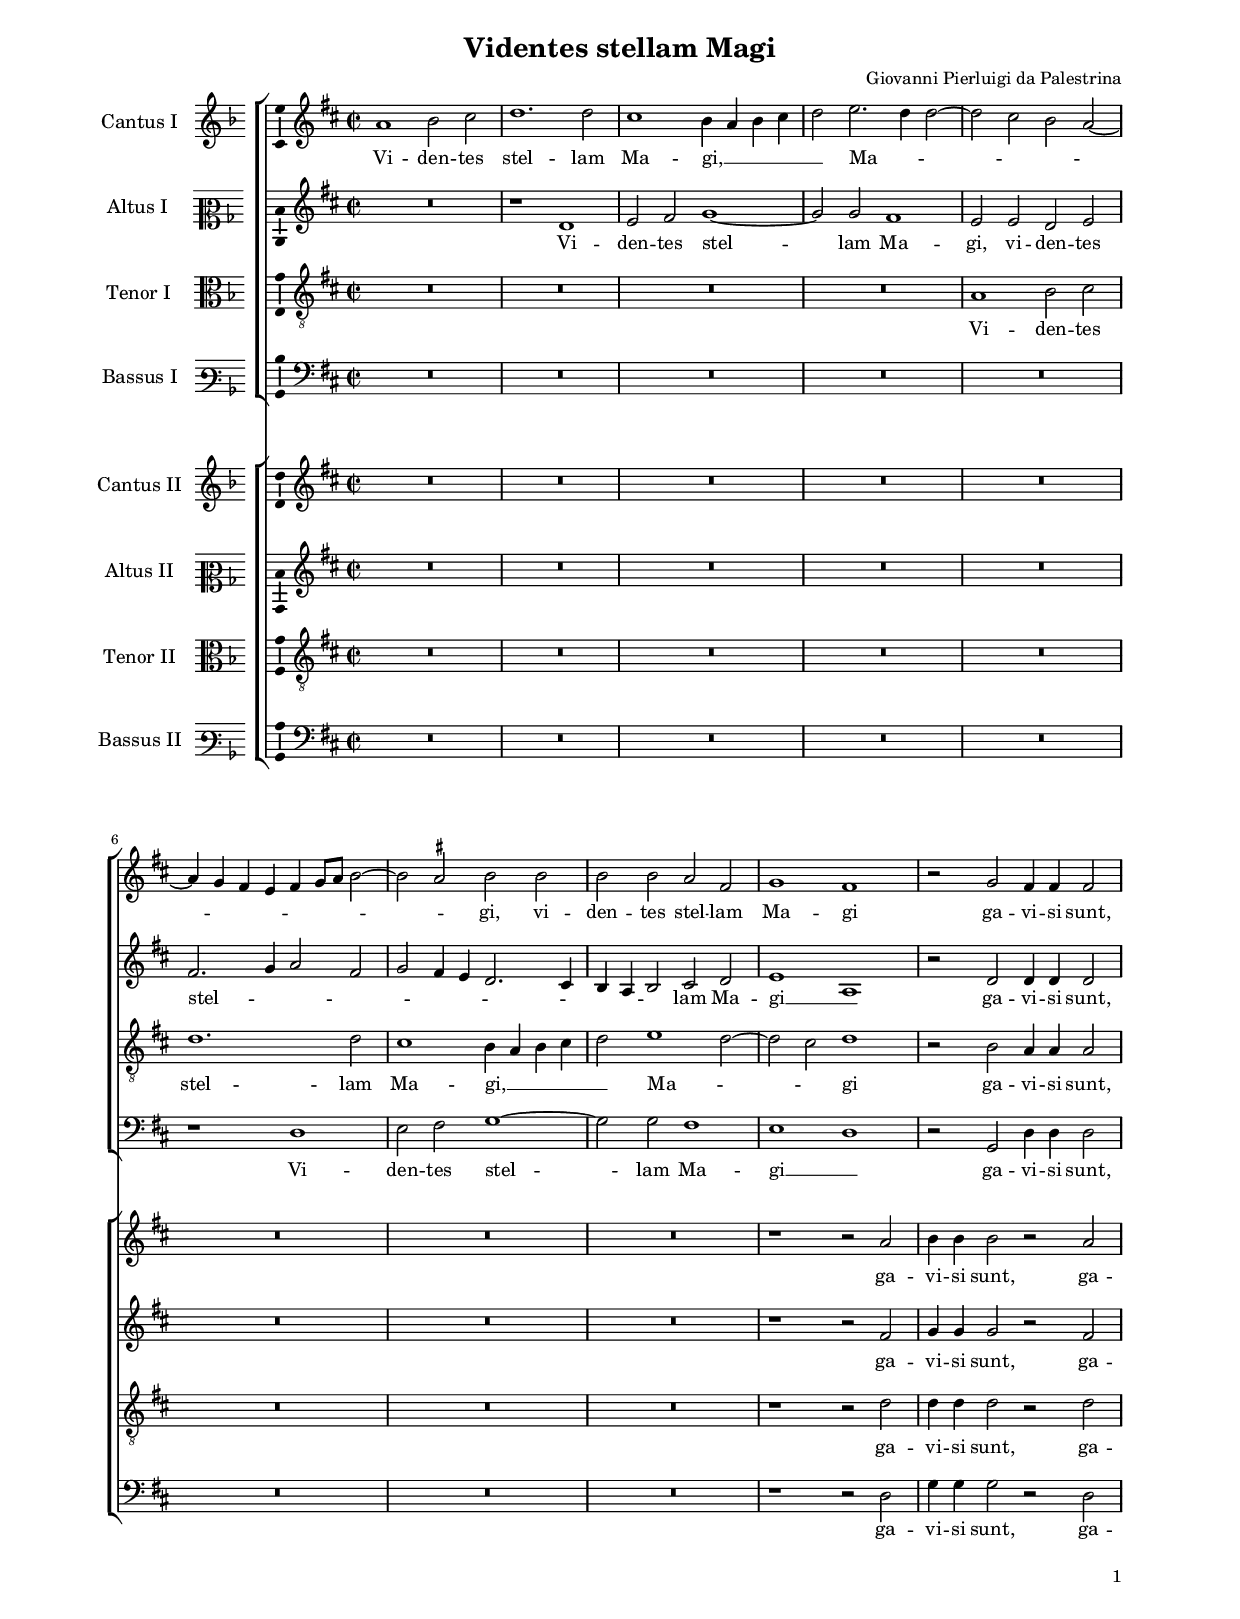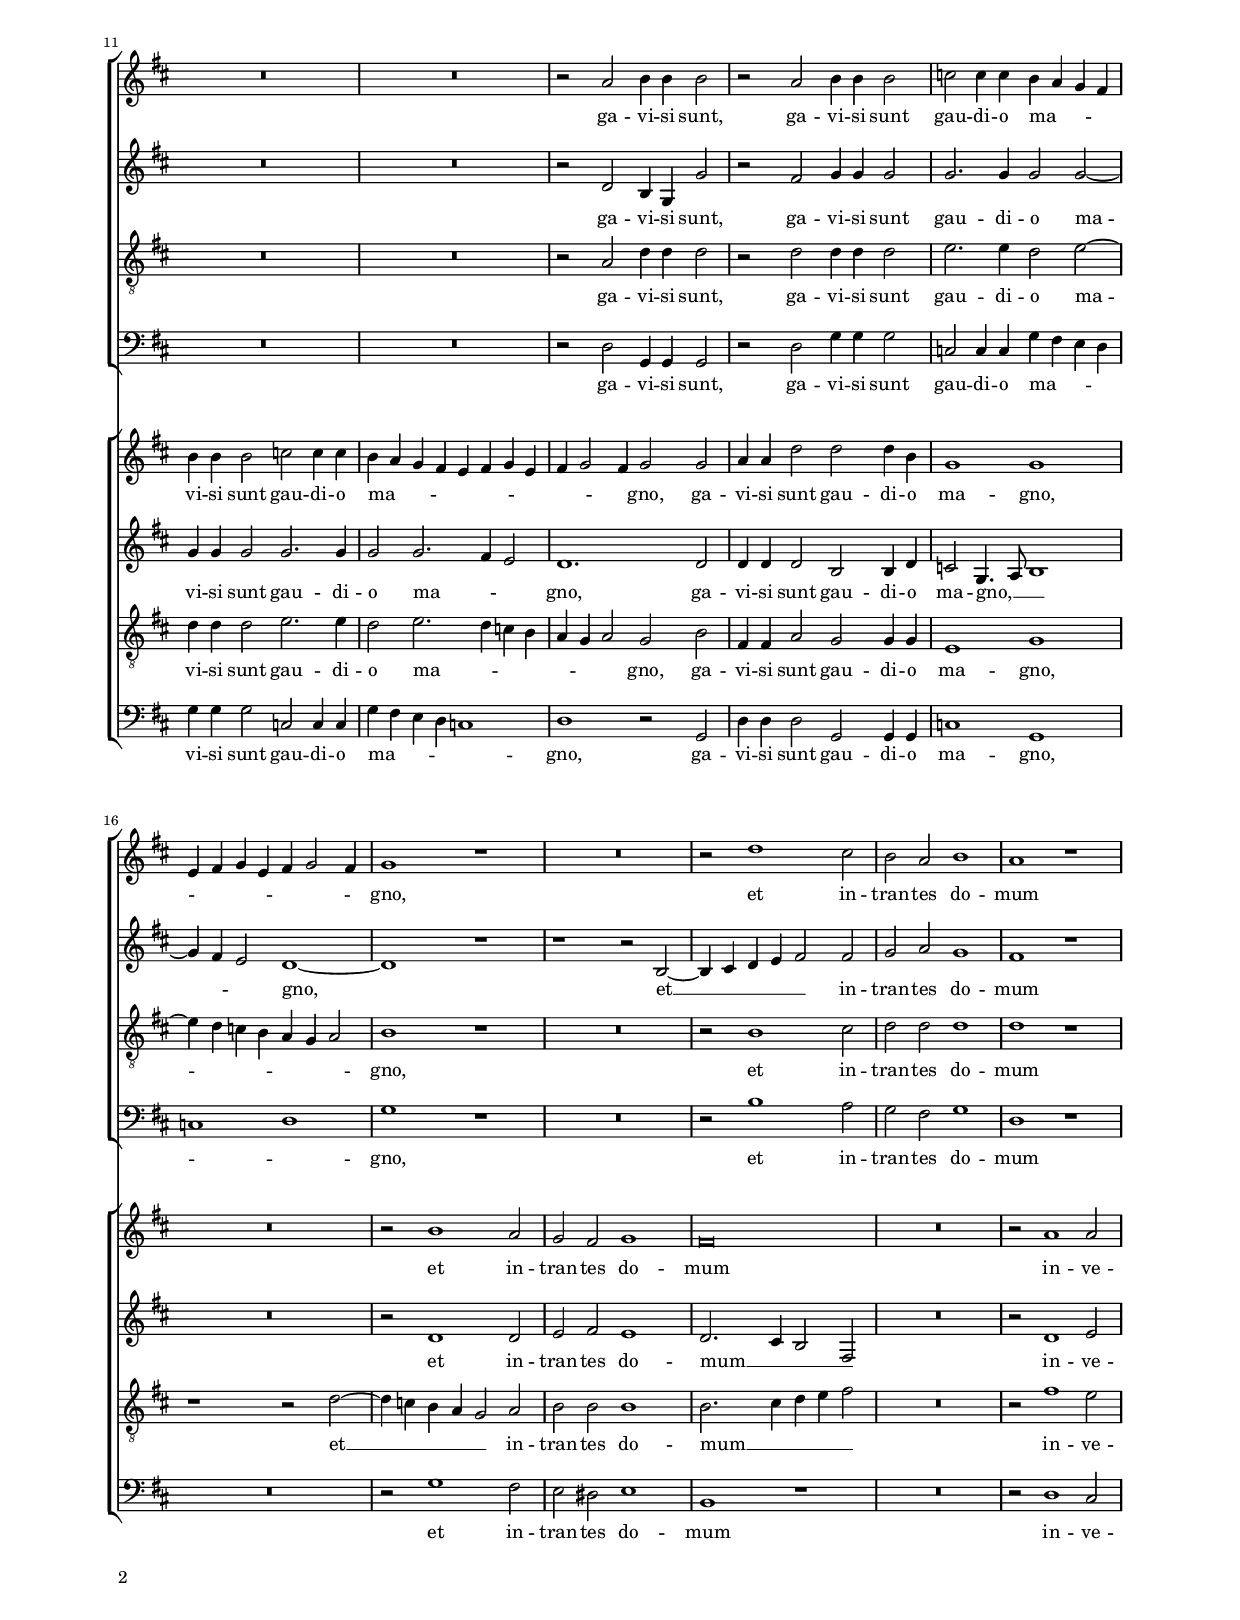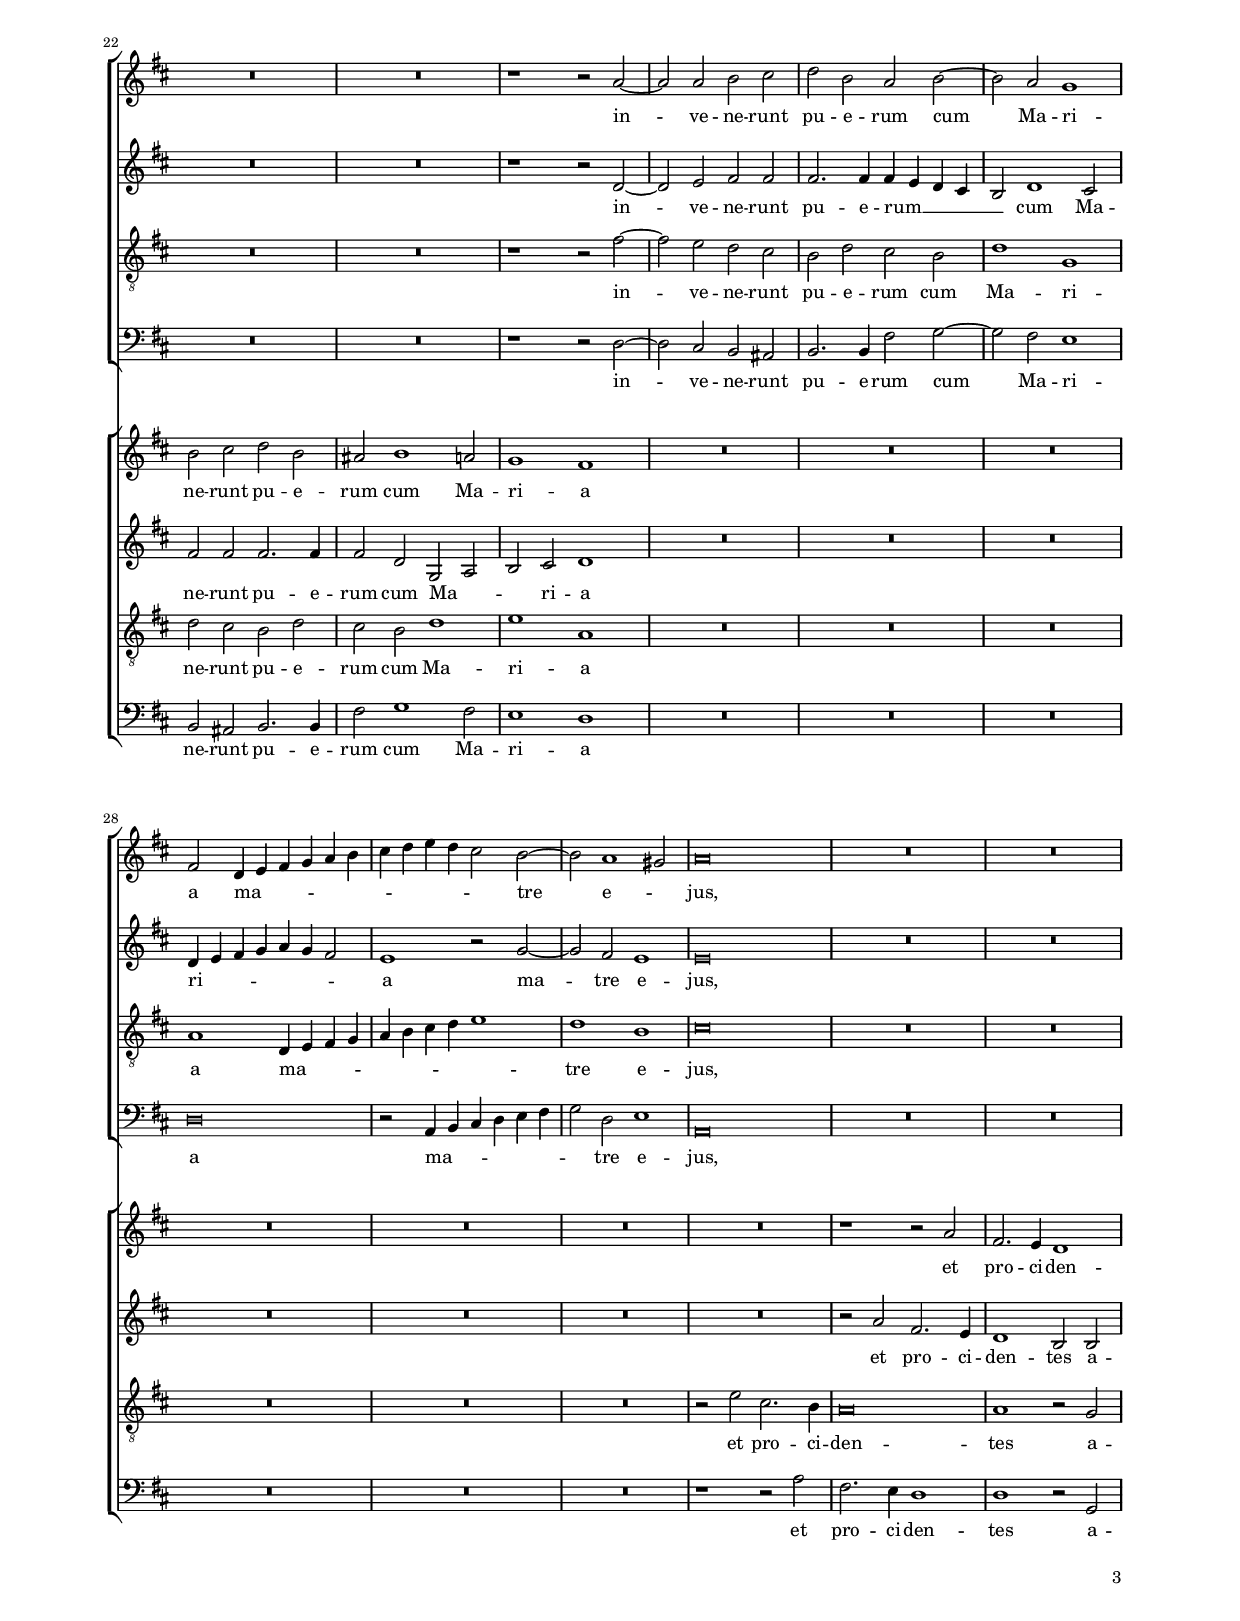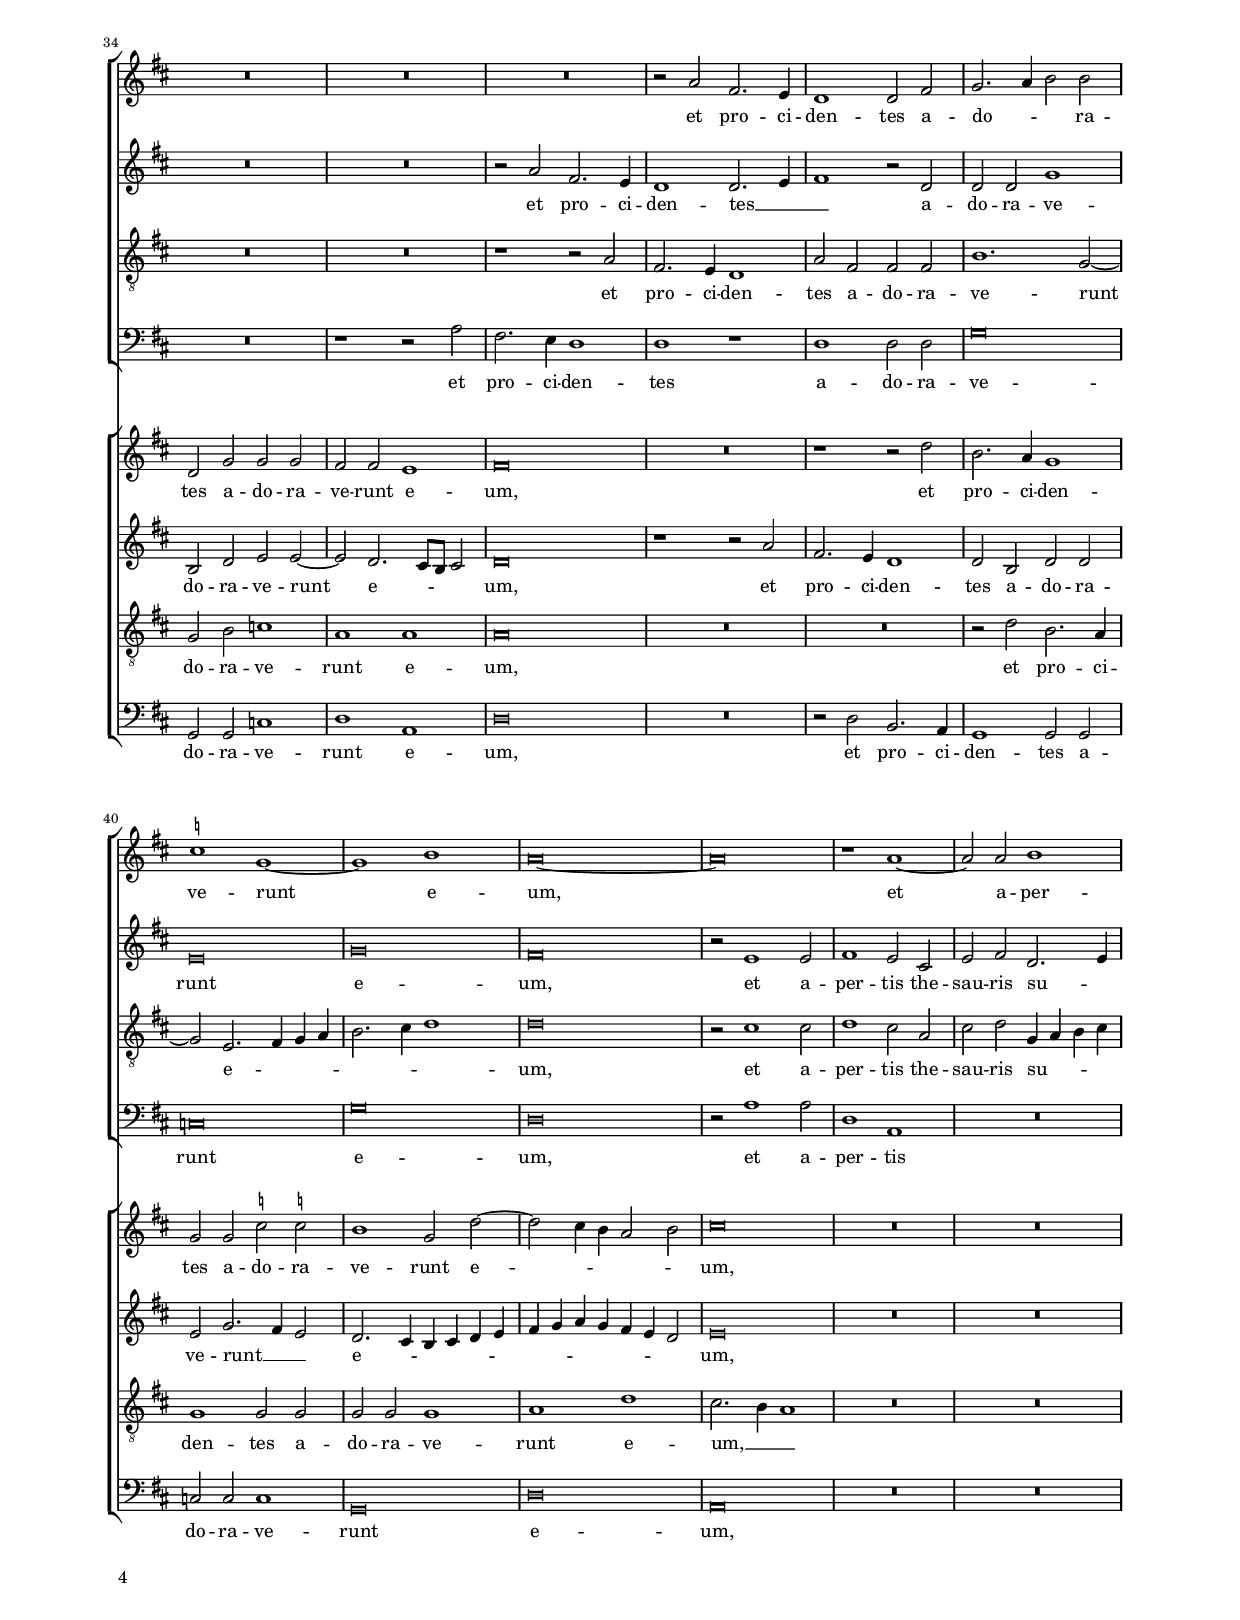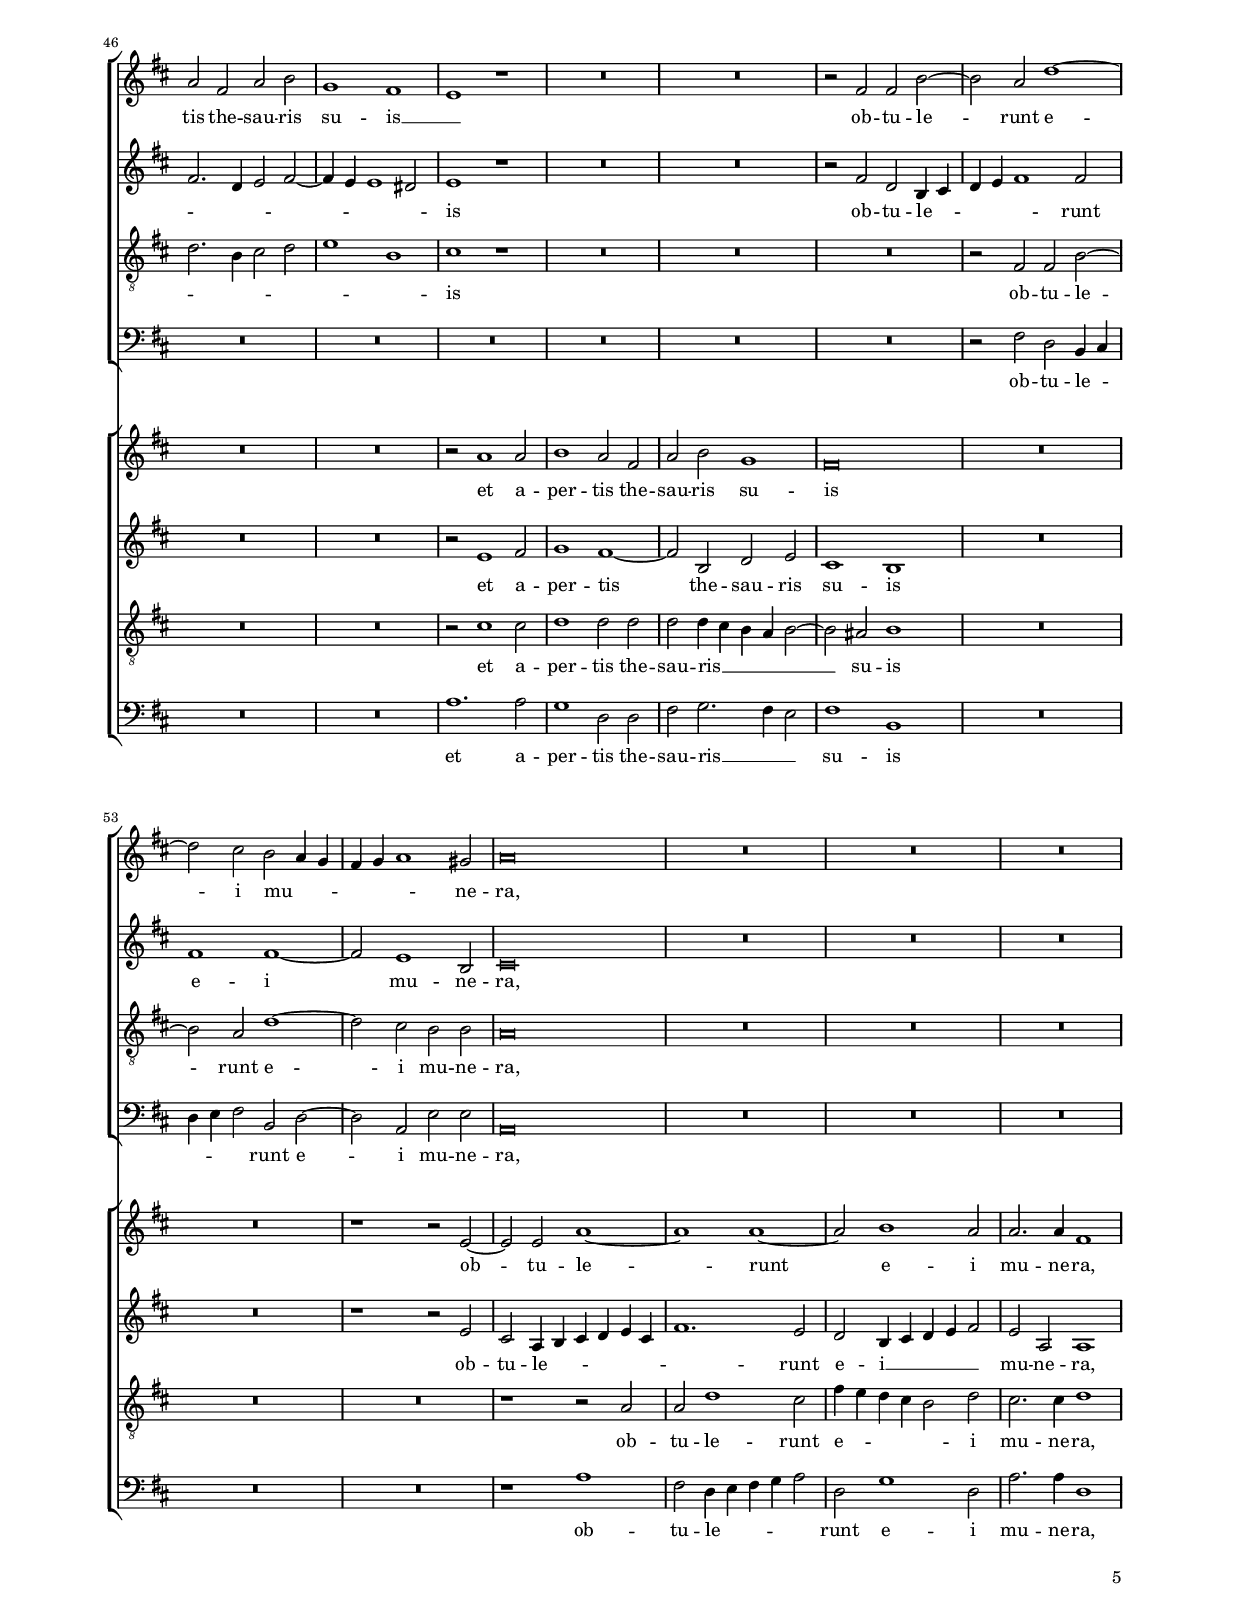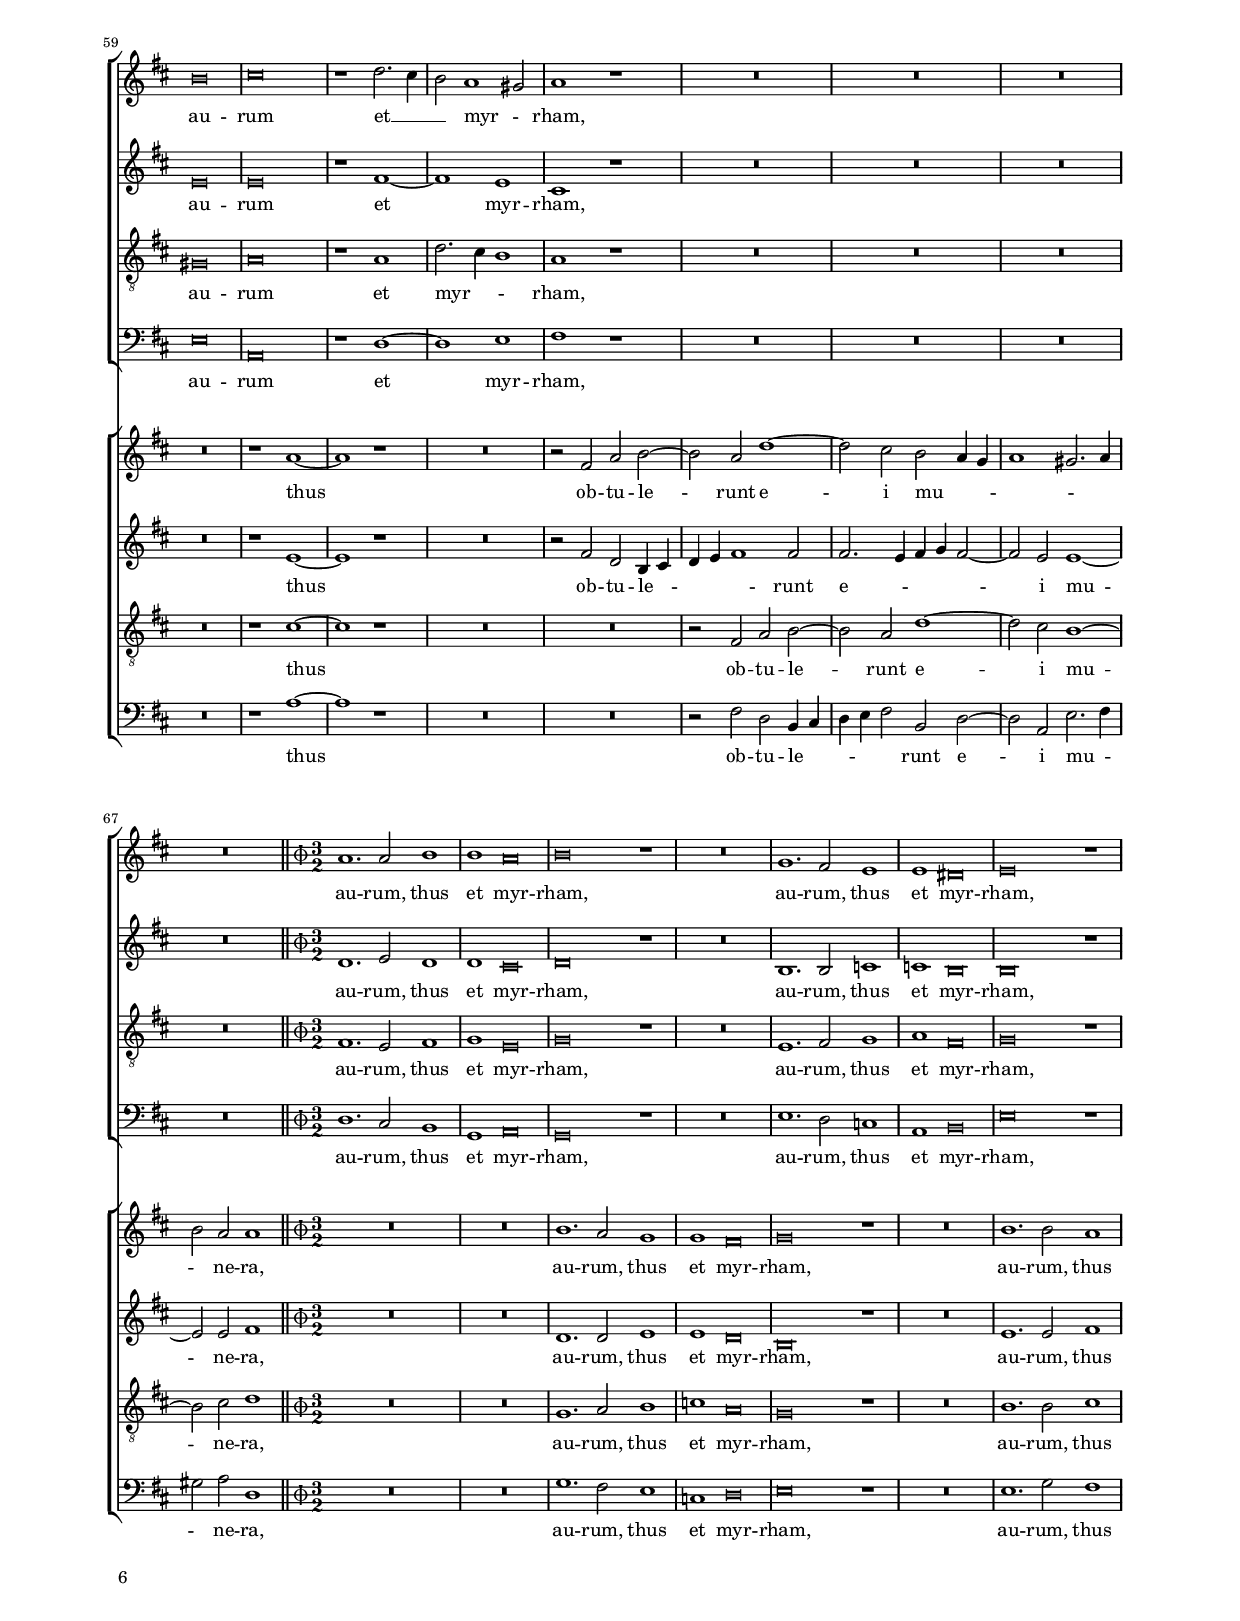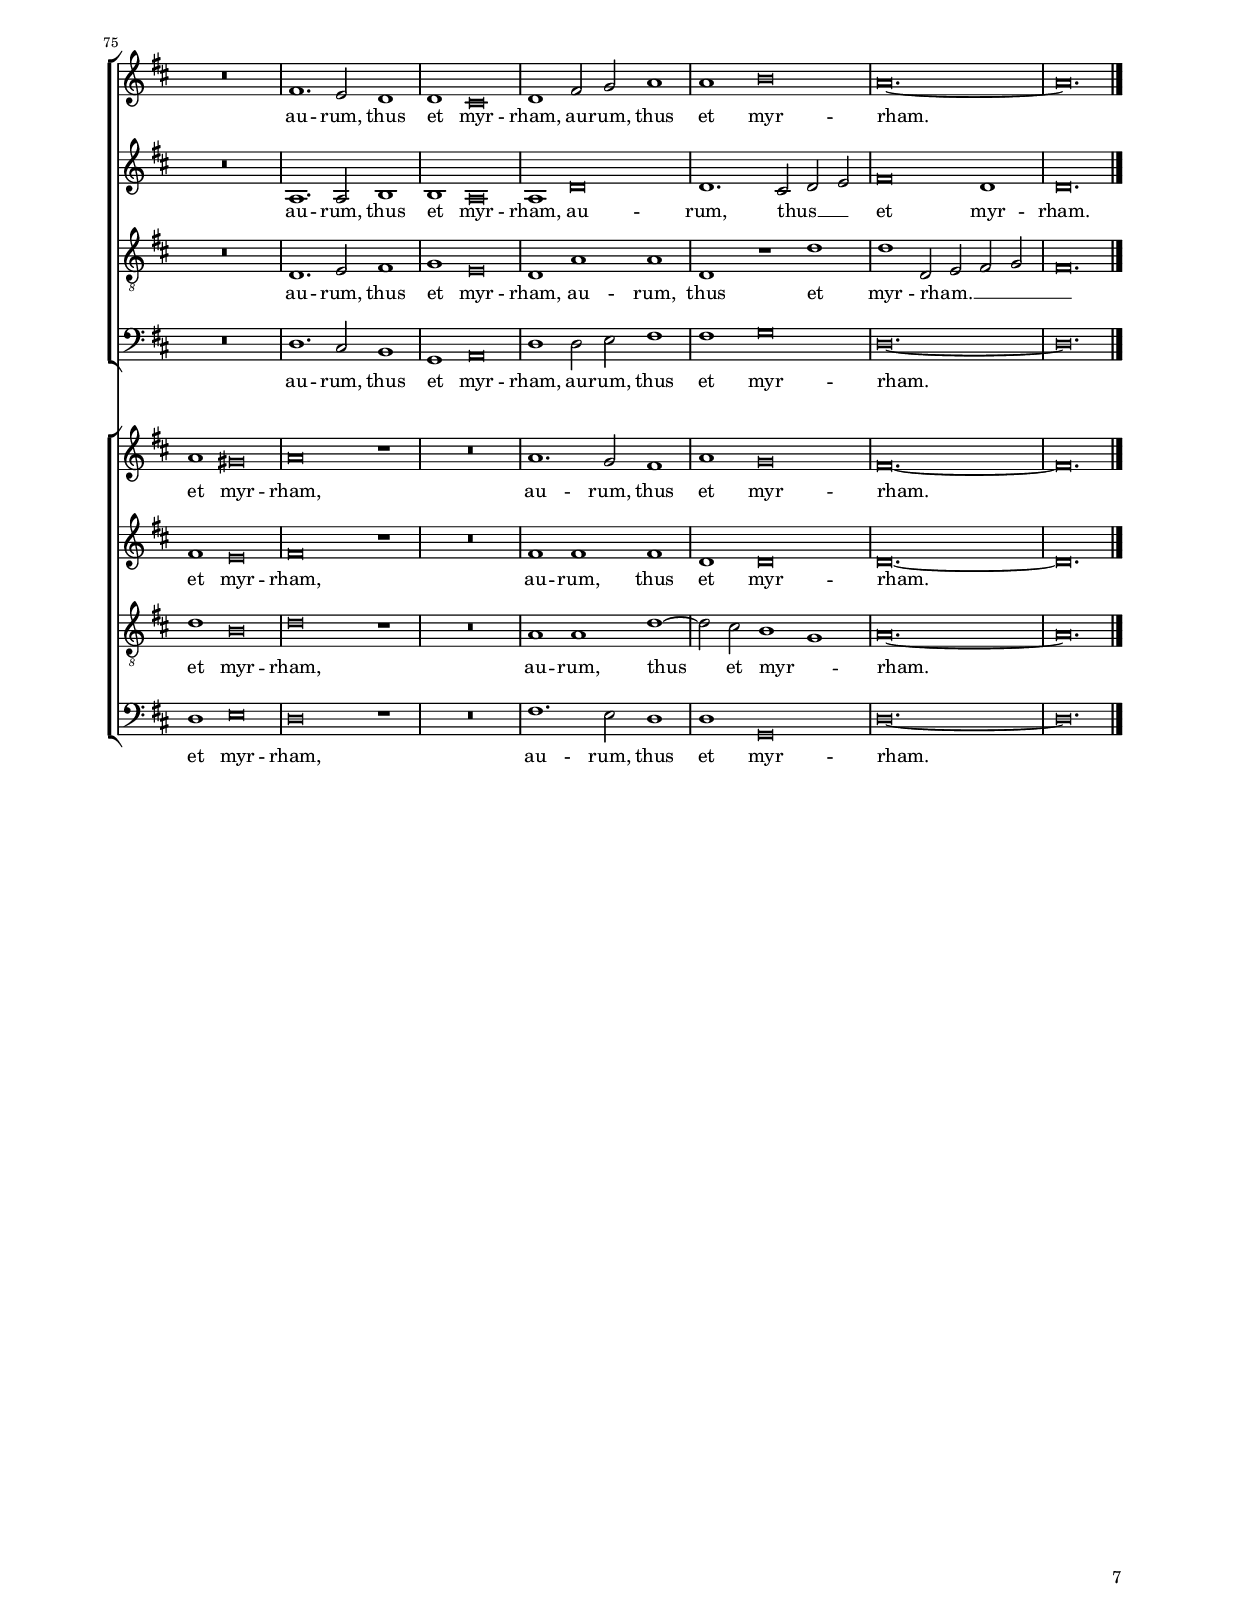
\header 
{
	title="Videntes stellam Magi"
	composer="Giovanni Pierluigi da Palestrina"
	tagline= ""
}

\version "2.24.1"
\language deutsch
#(set-global-staff-size 15)
% #(set-default-paper-size "letter")
#(ly:set-option 'point-and-click #f)


	#(define ((double-time-signature glyph a b) grob)
	(grob-interpret-markup grob
			(markup #:override '(baseline-skip . 2.5) #:number
					(#:line ((markup (#:musicglyph glyph))
							(#:fontsize -1 #:column (a b)))))))
	
	ficta = { \once \set suggestAccidentals = ##t }
	
	forget = #(define-music-function (music) (ly:music?) #{
	\accidentalStyle forget
	$music
	\accidentalStyle default
	#})


\paper
	{
	top-margin = 2 \cm
	bottom-margin = 1.4 \cm
	left-margin = 2 \cm
	right-margin = 2 \cm
	print-page-number = ##f
	ragged-bottom = ##f
	ragged-last-bottom = ##t
%   systems-per-page = 2
%   page-count = 6
	system-system-spacing = #'((basic-distance . 18) (minimum-distance . 14) (padding . 7) (strechability . 250))
	oddFooterMarkup=\markup   \fill-line { "" \fromproperty #'page:page-number-string }
	evenFooterMarkup=\markup  \fill-line { \fromproperty #'page:page-number-string "" }
	last-bottom-spacing = #'((basic-distance . 12) (minimum-distance . 7) (padding . 4))
	}


global =  
	{
	\key f \major
	\time 2/2 \set Score.measureLength = #(ly:make-moment 2/1)
	\set Score.tempoHideNote = ##t
	\tempo 2 = 90
	\skip 1*2*67 \bar "||"
	\once \override Score.TimeSignature.stencil = #(double-time-signature "timesig.mensural34" "3" "2") \time 3/1
	\tempo 1 = 135
	\skip 1*3*14 \bar "|."
	}

	
incipitcantusprimus = \markup { \score {
	{
	\set Staff.instrumentName = \markup { \fontsize #1 "Cantus I" }
	\key f \major
	\clef violin
	s4 \bar ""
	}
	\layout  {
	raggedright = ##t
	indent = 1.8 \cm
	line-width = 2.4\cm
	\context { \Staff \remove Time_signature_engraver }
	\override Staff.Clef.Y-extent = #'(0 . 0)
	}} \hspace #1 }
      
incipitaltusprimus = \markup { \score {
	{
	\set Staff.instrumentName = \markup { \fontsize #1 "Altus I" }
	\key f \major
	\clef mezzosoprano
	s4 \bar ""
	}
	\layout  {
	raggedright = ##t
	indent = 1.8 \cm
	line-width = 2.4\cm
	\context { \Staff \remove Time_signature_engraver }
	\override Staff.Clef.Y-extent = #'(0 . 0)
	}} \hspace #1 }
      
incipittenorprimus = \markup { \score {
	{
	\set Staff.instrumentName = \markup { \fontsize #1 "Tenor I" }
	\key f \major
	\clef alto
	s4 \bar ""
	}
	\layout  {
	raggedright = ##t
	indent = 1.8 \cm
	line-width = 2.4\cm
	\context { \Staff \remove Time_signature_engraver }
	\override Staff.Clef.Y-extent = #'(0 . 0)
	}} \hspace #1 }


incipitbassusprimus = \markup { \score {
	{
	\set Staff.instrumentName = \markup { \fontsize #1 "Bassus I" }
	\key f \major
	\clef varbaritone
	s4 \bar ""
	}
	\layout  {
	raggedright = ##t
	indent = 1.8 \cm
	line-width = 2.4\cm
	\context { \Staff \remove Time_signature_engraver }
	\override Staff.Clef.Y-extent = #'(0 . 0)
	}} \hspace #1 }

incipitcantussecundus = \markup { \score {
	{
	\set Staff.instrumentName = \markup { \fontsize #1 "Cantus II" }
	\key f \major
	\clef violin
	s4 \bar ""
	}
	\layout  {
	raggedright = ##t
	indent = 1.8 \cm
	line-width = 2.4\cm
	\context { \Staff \remove Time_signature_engraver }
	\override Staff.Clef.Y-extent = #'(0 . 0)
	}} \hspace #1 }


incipitaltussecundus = \markup { \score {
	{
	\set Staff.instrumentName = \markup { \fontsize #1 "Altus II" }
	\key f \major
	\clef mezzosoprano
	s4 \bar ""
	}
	\layout  {
	raggedright = ##t
	indent = 1.8 \cm
	line-width = 2.4\cm
	\context { \Staff \remove Time_signature_engraver }
	\override Staff.Clef.Y-extent = #'(0 . 0)
	}} \hspace #1 }


incipittenorsecundus = \markup { \score {
	{
	\set Staff.instrumentName = \markup { \fontsize #1 "Tenor II" }
	\key f \major
	\clef alto
	s4 \bar ""
	}
	\layout  {
	raggedright = ##t
	indent = 1.8 \cm
	line-width = 2.4\cm
	\context { \Staff \remove Time_signature_engraver }
	\override Staff.Clef.Y-extent = #'(0 . 0)
	}} \hspace #1 }	


incipitbassussecundus = \markup { \score {
	{
	\set Staff.instrumentName = \markup { \fontsize #1 "Bassus II" }
	\key f \major
	\clef varbaritone
	s4 \bar ""
	}
	\layout  {
	raggedright = ##t
	indent = 1.8 \cm
	line-width = 2.4\cm
	\context { \Staff \remove Time_signature_engraver }
	\override Staff.Clef.Y-extent = #'(0 . 0)
	}} \hspace #1 }


cantusprimus =  \relative c''
	{
	c1 d2 e
	f1. f2
	e1 d4 c d e
	f2 g2. f4 f2~
%5
	f2 e d c~ |
	c4 b a g a b8 c d2~
	d2 \ficta cis d d
	d2 d c a
	b1 a
%10
	r2 b a4 a a2 |
	R\breve
	R\breve
	r2 c d4 d d2
	r2 c d4 d d2
%15
	es2 es4 es d c b a |
	g4 a b g a b2 a4
	b1 r
	R\breve
	r2 f'1 e2
%20
	d2 c d1 |
	c1 r
	R\breve
	R\breve
	r1 r2 c~
%25
	c2 c d e |
	f2 d c d~
	d2 c b1
	a2 f4 g a b c d
	e4 f g f e2 d~
%30
	d2 c1 h2 |
	c\breve
	R\breve
	R\breve
	R\breve
%35
	R\breve |
	R\breve
	r2 c a2. g4
	f1 f2 a
	b2. c4 d2 d
%40
	\ficta es1 b~ |
	b1 d
	c\breve~
	c\breve
	r1 c~
%45
	c2 c d1 |
	c2 a c d
	b1 a
	g1 r
	R\breve
%50
	R\breve |
	r2 a a d~
	d2 c f1~
	f2 e d c4 b
	a4 b c1 h2
%55
	c\breve |
	R\breve
	R\breve
	R\breve
	d\breve
%60
	e\breve |
	r1 f2. e4
	d2 c1 h2
	c1 r
	R\breve
%65
	R\breve |
	R\breve
	R\breve
% Triple time
	c1. c2 d1
	d1 c\breve
%70
	d\breve r1 |
	R\breve.
	b1. a2 g1
	g1 fis\breve
	g\breve r1
%75
	R\breve. |
	a1. g2 f1
	f1 e\breve
	f1 a2 b c1
	c1 d\breve
%80
	c\breve.~ |
	c\breve. |
	}

altusprimus =  \relative c' 
	{
	R\breve
	r1 f
	g2 a b1~
	b2 b a1
%5
	g2 g f g |
	a2. b4 c2 a
	b2 a4 g f2. e4
	d4 c d2 e f
	g1 c,
%10
	r2 f f4 f f2 |
	R\breve
	R\breve
	r2 f d4 b b'2
	r2 a b4 b b2
%15
	b2. b4 b2 b~ |
	b4 a g2 f1~
	f1 r
	r1 r2 d~
	d4 e f g a2 a
%20
	b2 c b1 |
	a1 r
	R\breve
	R\breve
	r1 r2 f~
%25
	f2 g a a |
	a2. a4 a4 g f e
	d2 f1 e2
	f4 g a b c b a2
	g1 r2 b~
%30
	b2 a g1 |
	g\breve
	R\breve
	R\breve
	R\breve
%35
	R\breve |
	r2 c a2. g4
	f1 f2. g4
	a1 r2 f
	f2 f b1
%40
	g\breve |
	b\breve
	a\breve
	r2 g1 g2
	a1 g2 e
%45
	g2 a f2. g4 |
	a2. f4 g2 a~
	a4 g g1 fis2
	g1 r
	R\breve
%50
	R\breve |
	r2 a f d4 e
	f4 g a1 a2
	a1 a~
	a2 g1 d2
%55
	e\breve |
	R\breve
	R\breve
	R\breve
	g\breve
%60
	g\breve |
	r1 a~
	a1 g
	e1 r
	R\breve
%65
	R\breve |
	R\breve
	R\breve
% Triple time
	f1. g2 f1
	f1 e\breve
%70
	f\breve r1 |
	R\breve.
	d1. d2 es1
	es1 d\breve
	d\breve r1
%75
	R\breve. |
	c1. c2 d1
	d1 c\breve
	c1 f\breve
	f1. e2 f g
%80
	a\breve f1 |
	f\breve. |
	}

tenorprimus =  \relative c' 
	{
	R\breve
	R\breve
	R\breve
	R\breve
%5
	c1 d2 e |
	f1. f2
	e1 d4 c d e
	f2 g1 f2~
	f2 e f1
%10
	r2 d c4 c c2 |
	R\breve
	R\breve
	r2 c f4 f f2
	r2 f f4 f f2
%15
	g2. g4 f2 g~ |
	g4 f es d c b c2
	d1 r
	R\breve
	r2 d1 e2
%20
	f2 f f1 |
	f1 r
	R\breve
	R\breve
	r1 r2 a~
%25
	a2 g f e |
	d2 f e d
	f1 b,
	c1 f,4 g a b
	c4 d e f g1
%30
	f1 d |
	e\breve
	R\breve
	R\breve
	R\breve
%35
	R\breve |
	r1 r2 c
	a2. g4 f1
	c'2 a a a
	d1. b2~
%40
	b2 g2. a4 b c |
	d2. e4 f1
	f\breve
	r2 e1 e2
	f1 e2 c
%45
	e2 f b,4 c d e |
	f2. d4 e2 f
	g1 d
	e1 r
	R\breve
%50
	R\breve |
	R\breve
	r2 a, a d~
	d2 c f1~
	f2 e d d
%55
	c\breve |
	R\breve
	R\breve
	R\breve
	h\breve
%60
	c\breve |
	r1 c
	f2. e4 d1
	c1 r
	R\breve
%65
	R\breve |
	R\breve
	R\breve
% Triple time
	a1. g2 a1
	b1 g\breve
%70
	b\breve r1 |
	R\breve.
	g1. a2 b1
	c1 a\breve
	b\breve r1
%75
	R\breve. |
	f1. g2 a1
	b1 g\breve
	f1 c' c
	f,1 r f'
%80
	f1 f,2 g a b |
	a\breve. |
	}

bassusprimus  =  \relative c 
	{
	R\breve
	R\breve
	R\breve
	R\breve
%5
	R\breve |
	r1 f
	g2 a b1~
	b2 b a1
	g1 f
%10
	r2 b, f'4 f f2 |
	R\breve
	R\breve
	r2 f b,4 b b2
	r2 f' b4 b b2
%15
	es,2 es4 es b'4 a g f |
	es1 f
	b1 r
	R\breve
	r2 d1 c2
%20
	b2 a b1 |
	f1 r
	R\breve
	R\breve
	r1 r2 f~
%25
	f2 e d cis |
	d2. d4 a'2 b~
	b2 a g1
	f\breve
	r2 c4 d e f g a
%30
	b2 f g1 |
	c,\breve
	R\breve
	R\breve
	R\breve
%35
	r1 r2 c' |
	a2. g4 f1
	f1 r
	f1 f2 f
	b\breve
%40
	es,\breve |
	b'\breve
	f\breve
	r2 c'1 c2
	f,1 c
%45
	R\breve |
	R\breve
	R\breve
	R\breve
	R\breve
%50
	R\breve |
	R\breve
	r2 a' f d4 e
	f4 g a2 d, f~
	f2 c g'2 g
%55
	c,\breve |
	R\breve
	R\breve
	R\breve
	g'\breve
%60
	c,\breve |
	r1 f~
	f1 g
	a1 r
	R\breve
%65
	R\breve |
	R\breve
	R\breve
% Triple time
	f1. e2 d1
	b1 c\breve
%70
	b\breve r1 |
	R\breve.
	g'1. f2 es1
	c1 d\breve
	g\breve r1
%75
	R\breve. |
	f1. e2 d1
	b1 c\breve
	f1 f2 g a1
	a1 b\breve
%80
	f\breve.~ |
	f\breve. |
	}

cantussecundus =  \relative c''
	{
	R\breve
	R\breve
	R\breve
	R\breve
%5
	R\breve |
	R\breve
	R\breve
	R\breve
	r1 r2 c
%10
	d4 d d2 r c |
	d4 d d2 es2 es4 es
	d4 c b a g a b g
	a4 b2 a4 b2 b
	c4 c f2 f f4 d
%15
	b1 b |
	R\breve
	r2 d1 c2
	b2 a b1
	a\breve
%20
	R\breve |
	r2 c1 c2
	d2 e f d
	cis2 d1 c2
	b1 a
%25
	R\breve |
	R\breve
	R\breve
	R\breve
	R\breve
%30
	R\breve |
	R\breve
	r1 r2 c
	a2. g4 f1
	f2 b b b
%35
	a2 a g1 |
	a\breve
	R\breve
	r1 r2 f'
	d2. c4 b1
%40
	b2 b \ficta es \ficta es! |
	d1 b2 f'~
	f2 e4 d c2 d
	e\breve
	R\breve
%45
	R\breve |
	R\breve
	R\breve
	r2 c1 c2
	d1 c2 a
%50
	c2 d b1 |
	a\breve
	R\breve
	R\breve
	r1 r2 g~
%55
	g2 g c1~ |
	c1 c~
	c2 d1 c2
	c2. c4 a1
	R\breve
%60
	r1 c~ |
	c1 r
	R\breve
	r2 a c d~
	d2 c f1~
%65
	f2 e d c4 b 
	c1 h2. c4
	d2 c c1
% Triple time
	R\breve.
	R\breve.
%70
	d1. c2 b1 |
	b1 a\breve
	b\breve r1
	R\breve.
	d1. d2 c1
%75
	c1 h\breve |
	c\breve r1
	R\breve.
	c1. b2 a1
	c1 b\breve
%80
	a\breve.~ |
	a\breve. |
	}

altussecundus =  \relative c'
	{
	R\breve
	R\breve
	R\breve
	R\breve
%5
	R\breve |
	R\breve
	R\breve
	R\breve
	r1 r2 a'
%10
	b4 b b2 r a |
	b4 b b2 b2. b4
	b2 b2. a4 g2
	f1. f2
	f4 f f2 d d4 f
%15
	es2 b4. c8 d1 |
	R\breve
	r2 f1 f2
	g2 a g1
	f2. e4 d2 a
%20
	R\breve |
	r2 f'1 g2
	a2 a a2. a4
	a2 f b, c
	d2 e f1
%25
	R\breve |
	R\breve
	R\breve
	R\breve
	R\breve
%30
	R\breve |
	R\breve
	r2 c' a2. g4
	f1 d2 d
	d2 f g g~
%35
	g2 f2. e8 d e2 |
	f\breve
	r1 r2 c'
	a2. g4 f1
	f2 d f f
%40
	g2 b2. a4 g2 |
	f2. e4 d e f g
	a4 b c b a g f2
	g\breve
	R\breve
%45
	R\breve |
	R\breve
	R\breve
	r2 g1 a2
	b1 a~
%50
	a2 d, f g |
	e1 d
	R\breve
	R\breve
	r1 r2 g
%55
	e2 c4 d e f g e |
	a1. g2
	f2 d4 e f g a2
	g2 c, c1
	R\breve
%60
	r1 g'~ |
	g1 r
	R\breve
	r2 a f d4 e
	f4 g a1 a2
%65
	a2. g4 a b a2~ |
	a2 g g1~
	g2 g a1
% Triple time
	R\breve.
	R\breve.
%70
	f1. f2 g1 |
	g1 f\breve
	d\breve r1
	R\breve.
	g1. g2 a1
%75
	a1 g\breve |
	a\breve r1
	R\breve.
	a1 a a
	f1 f\breve
%80
	f\breve.~ |
	f\breve. |
    }

tenorsecundus =  \relative c'
	{
	R\breve
	R\breve
	R\breve
	R\breve
%5
	R\breve |
	R\breve
	R\breve
	R\breve
	r1 r2 f
%10
	f4 f f2 r f |
	f4 f f2 g2. g4
	f2 g2. f4 es d
	c4 b c2 b d
	a4 a c2 b b4 b
%15
	g1 b |
	r1 r2 f'~
	f4 es d c b2 c
	d2 d d1
	d2. e4 f g a2
%20
	R\breve |
	r2 a1 g2
	f2 e d f
	e2 d f1
	g1 c,
%25
	R\breve |
	R\breve
	R\breve
	R\breve
	R\breve
%30
	R\breve |
	r2 g' e2. d4
	c\breve
	c1 r2 b
	b2 d es1
%35
	c1 c |
	c\breve
	R\breve
	R\breve
	r2 f d2. c4
%40
	b1 b2 b |
	b2 b b1
	c1 f
	e2. d4 c1
	R\breve
%45
	R\breve |
	R\breve
	R\breve
	r2 e1 e2
	f1 f2 f
%50
	f2 f4 e d c d2~ |
	d2 cis d1
	R\breve
	R\breve
	R\breve
%55
	r1 r2 c |
	c2 f1 e2
	a4 g f e d2 f
	e2. e4 f1
	R\breve
%60
	r1 e~ |
	e1 r
	R\breve
	R\breve
	r2 a, c d~
%65
	d2 c f1~ |
	f2 e d1~
	d2 e f1
% Triple time
	R\breve.
	R\breve.
%70
	b,1. c2 d1 |
	es1 c\breve
	b\breve r1
	R\breve.
	d1. d2 e1
%75
	f1 d\breve |
	f\breve r1
	R\breve.
	c1 c f~
	f2 e d1 b
%80
	c\breve.~ |
	c\breve. |
	}

bassussecundus =  \relative c
	{
	R\breve
	R\breve
	R\breve
	R\breve
%5
	R\breve |
	R\breve
	R\breve
	R\breve
	r1 r2 f
%10
	b4 b b2 r f |
	b4 b b2 es,2 es4 es
	b'4 a g f es1
	f1 r2 b,
	f'4 f f2 b,2 b4 b
%15
	es1 b |
	R\breve
	r2 b'1 a2
	g2 fis g1
	d1 r
%20
	R\breve |
	r2 f1 e2
	d2 cis d2. d4
	a'2 b1 a2
	g1 f
%25
	R\breve |
	R\breve
	R\breve
	R\breve
	R\breve
%30
	R\breve |
	r1 r2 c'
	a2. g4 f1
	f1 r2 b,
	b2 b es1
%35
	f1 c |
	f\breve
	R\breve
	r2 f d2. c4
	b1 b2 b
%40
	es2 es es1 |
	b\breve
	f'\breve
	c\breve
	R\breve
%45
	R\breve |
	R\breve
	R\breve
	c'1. c2
	b1 f2 f
%50
	a2 b2. a4 g2 |
	a1 d,
	R\breve
	R\breve
	R\breve
%55
	r1 c' |
	a2 f4 g a b c2
	f,2 b1 f2
	c'2. c4 f,1
	R\breve
%60
	r1 c'~ |
	c1 r
	R\breve
	R\breve
	r2 a f d4 e
%65
	f4 g a2 d, f~ |
	f2 c g'2. a4
	h2 c f,1
% Triple time
	R\breve.
	R\breve.
%70
	b1. a2 g1 |
	es1 f\breve
	g\breve r1
	R\breve.
	g1. b2 a1
%75
	f1 g\breve |
	f\breve r1
	R\breve.
	a1. g2 f1
	f1 b,\breve
%80
	f'\breve.~ |
	f\breve. |
	}


lyricscantusprimus = \lyricmode {
	Vi -- den -- tes stel -- lam Ma -- gi, __ _ _ _ _
	Ma -- _ _ _ _ _ _ _ _ _ _ _ _ _ gi,
	vi -- den -- tes stel -- lam Ma -- gi
	ga -- vi -- si sunt,
	ga -- vi -- si sunt,
	ga -- vi -- si sunt gau -- di -- o ma -- _ _ _ _ _ _ _ _ _ _ gno,
	et in -- tran -- tes do -- mum
	in -- ve -- ne -- runt pu -- e -- rum
	cum Ma -- ri -- a ma -- _ _ _ _ _ _ _ _ _ _ tre e -- _ jus,
	et pro -- ci -- den -- tes a -- do -- _ _ ra -- ve -- runt e -- um,
	et a -- per -- tis the -- sau -- ris su -- is __ _
	ob -- tu -- le -- runt e -- i mu -- _ _ _ _ _ ne -- ra,
	au -- rum et __ _ _ myr -- _ rham,
	au -- rum, thus et myr -- rham,
	au -- rum, thus et myr -- rham,
	au -- rum, thus et myr -- rham,
	au -- rum, thus et myr -- rham.
	}


lyricsaltusprimus = \lyricmode {
	Vi -- den -- tes stel -- lam Ma -- gi,
	vi -- den -- tes stel -- _ _ _ _ _ _ _ _ _ _ _ lam Ma -- gi __ _
	ga -- vi -- si sunt,
	ga -- vi -- si sunt,
	ga -- vi -- si sunt gau -- di -- o ma -- _ _ gno,
	et __ _ _ _ _ in -- tran -- tes do -- mum
	in -- ve -- ne -- runt pu -- e -- rum __ _ _ _ _
	cum Ma -- ri -- _ _ _ _ _ _ a ma -- tre e -- jus,
	et pro -- ci -- den -- tes __ _ _ a -- do -- ra -- ve -- runt e -- um,
	et a -- per -- tis the -- sau -- ris su -- _ _ _ _ _ _ _ _ is
	ob -- tu -- le -- _ _ _ _ runt e -- i mu -- ne -- ra,
	au -- rum et myr -- rham,
	au -- rum, thus et myr -- rham,
	au -- rum, thus et myr -- rham,
	au -- rum, thus et myr -- rham,
	au -- rum, thus __ _ _ et myr -- rham.
	}


lyricstenorprimus = \lyricmode {
	Vi -- den -- tes stel -- lam Ma -- gi, __ _ _ _ _
	Ma -- _ _ gi
	ga -- vi -- si sunt,
	ga -- vi -- si sunt,
	ga -- vi -- si sunt gau -- di -- o ma -- _ _ _ _ _ _ gno,
	et in -- tran -- tes do -- mum
	in -- ve -- ne -- runt pu -- e -- rum
	cum Ma -- ri -- a ma -- _ _ _ _ _ _ _ _ tre e -- jus,
	et pro -- ci -- den -- tes a -- do -- ra -- ve -- runt e -- _ _ _ _ _ _ um,
	et a -- per -- tis the -- sau -- ris su -- _ _ _ _ _ _ _ _ _ is
	ob -- tu -- le -- runt e -- i mu -- ne -- ra,
	au -- rum et myr -- _ _ rham,
	au -- rum, thus et myr -- rham,
	au -- rum, thus et myr -- rham,
	au -- rum, thus et myr -- rham,
	au -- rum, thus et myr -- rham. __ _ _ _ _
	}


lyricsbassusprimus = \lyricmode {
	Vi -- den -- tes stel -- lam Ma -- gi __ _
	ga -- vi -- si sunt,
	ga -- vi -- si sunt,
	ga -- vi -- si sunt gau -- di -- o ma -- _ _ _ _ _ gno,
	et in -- tran -- tes do -- mum
	in -- ve -- ne -- runt pu -- e -- rum
	cum Ma -- ri -- a ma -- _ _ _ _ _ _ tre e -- jus,
	et pro -- ci -- den -- tes a -- do -- ra -- ve -- runt e -- um,
	et a -- per -- tis
	ob -- tu -- le -- _ _ _ _ runt e -- i mu -- ne -- ra,
	au -- rum et myr -- rham,
	au -- rum, thus et myr -- rham,
	au -- rum, thus et myr -- rham,
	au -- rum, thus et myr -- rham,
	au -- rum, thus et myr -- rham.
	}


lyricscantussecundus = \lyricmode {
	ga -- vi -- si sunt,
	ga -- vi -- si sunt gau -- di -- o ma -- _ _ _ _ _ _ _ _ _ _ gno,
	ga -- vi -- si sunt gau -- di -- o ma -- gno,
	et in -- tran -- tes do -- mum
	in -- ve -- ne -- runt pu -- e -- rum
	cum Ma -- ri -- a
	et pro -- ci -- den -- tes a -- do -- ra -- ve -- runt e -- um,
	et pro -- ci -- den -- tes a -- do -- ra -- ve -- runt e -- _ _ _ _ um,
	et a -- per -- tis the -- sau -- ris su -- is
	ob -- tu -- le -- runt e -- i mu -- ne -- ra,
	thus
	ob -- tu -- le -- runt e -- i mu -- _ _ _ _ _ _ ne -- ra,
	au -- rum, thus et myr -- rham,
	au -- rum, thus et myr -- rham,
	au -- rum, thus et myr -- rham.
	}


lyricsaltussecundus = \lyricmode {
	ga -- vi -- si sunt,
	ga -- vi -- si sunt gau -- di -- o ma -- _ _ gno,
	ga -- vi -- si sunt gau -- di -- o ma -- gno, __ _ _
	et in -- tran -- tes do -- mum __ _ _ _
	in -- ve -- ne -- runt pu -- e -- rum
	cum Ma -- _ _ ri -- a
	et pro -- ci -- den -- tes a -- do -- ra -- ve -- runt e -- _ _ _ um,
	et pro -- ci -- den -- tes a -- do -- ra -- ve -- runt __ _ _ e -- _ _ _ _ _ _ _ _ _ _ _ _ um,
	et a -- per -- tis the -- sau -- ris su -- is
	ob -- tu -- le -- _ _ _ _ _ _ runt e -- i __ _ _ _ _ mu -- ne -- ra,
	thus
	ob -- tu -- le -- _ _ _ _ runt e -- _ _ _ _ i mu -- ne -- ra,
	au -- rum, thus et myr -- rham,
	au -- rum, thus et myr -- rham,
	au -- rum, thus et myr -- rham.
	}
	

lyricstenorsecundus = \lyricmode {
	ga -- vi -- si sunt,
	ga -- vi -- si sunt gau -- di -- o ma -- _ _ _ _ _ _ gno,
	ga -- vi -- si sunt gau -- di -- o ma -- gno,
	et __ _ _ _ _ in -- tran -- tes do -- mum __ _ _ _ _
	in -- ve -- ne -- runt pu -- e -- rum
	cum Ma -- ri -- a
	et pro -- ci -- den -- tes a -- do -- ra -- ve -- runt e -- um,
	et pro -- ci -- den -- tes a -- do -- ra -- ve -- runt e -- um, __ _ _
	et a -- per -- tis the -- sau -- ris __ _ _ _ _ su -- is
	ob -- tu -- le -- runt e -- _ _ _ _ i mu -- ne -- ra,
	thus
	ob -- tu -- le -- runt e -- i mu -- ne -- ra,
	au -- rum, thus et myr -- rham,
	au -- rum, thus et myr -- rham,
	au -- rum, thus et myr -- _ rham.
	}


lyricsbassussecundus = \lyricmode {
	ga -- vi -- si sunt,
	ga -- vi -- si sunt gau -- di -- o ma -- _ _ _ _ gno,
	ga -- vi -- si sunt gau -- di -- o ma -- gno,
	et in -- tran -- tes do -- mum
	in -- ve -- ne -- runt pu -- e -- rum
	cum Ma -- ri -- a
	et pro -- ci -- den -- tes a -- do -- ra -- ve -- runt e -- um,
	et pro -- ci -- den -- tes a -- do -- ra -- ve -- runt e -- um,
	et a -- per -- tis the -- sau -- ris __ _ _ su -- is
	ob -- tu -- le -- _ _ _ _ runt e -- i mu -- ne -- ra,
	thus
	ob -- tu -- le -- _ _ _ _ runt e -- i mu -- _ _ ne -- ra,
	au -- rum, thus et myr -- rham,
	au -- rum, thus et myr -- rham,
	au -- rum, thus et myr -- rham.
	}


\score
{	
    \transpose f d {
	
<<
	\new ChoirStaff \with { \override StaffGrouper.staffgroup-staff-spacing.basic-distance = #15 
				\override StaffGrouper.staff-staff-spacing.basic-distance = #12 }
	<<
	
	\new Staff << \global
	\new Voice="v1" {
		\set Staff.instrumentName=\incipitcantusprimus
		\set Staff.midiInstrument = "reed organ"
		\clef violin
		\cantusprimus }
	\new Lyrics \lyricsto "v1" {\lyricscantusprimus }
	>>
	
	\new Staff << \global
	\new Voice="v2" {
		\set Staff.instrumentName=\incipitaltusprimus
		\set Staff.midiInstrument = "reed organ"
		\clef violin % "G_8"
		\altusprimus }
	\new Lyrics \lyricsto "v2" {\lyricsaltusprimus }
	>>
	
	\new Staff << \global
	\new Voice="v3" {
		\set Staff.instrumentName=\incipittenorprimus
		\set Staff.midiInstrument = "reed organ"
		\clef "G_8"
		\tenorprimus }
	\new Lyrics \lyricsto "v3" {\lyricstenorprimus }
	>>
	
	\new Staff << \global
	\new Voice="v4" {
		\set Staff.instrumentName=\incipitbassusprimus
		\set Staff.midiInstrument = "reed organ"
		\clef bass 
		\bassusprimus }
	\new Lyrics \lyricsto "v4" {\lyricsbassusprimus}
	>>
	>>
	
	\new ChoirStaff \with { \override StaffGrouper.staff-staff-spacing.basic-distance = #12 }
	<<
	
	\new Staff << \global
	\new Voice="v5" {
		\set Staff.instrumentName=\incipitcantussecundus
		\set Staff.midiInstrument = "church organ"
		\clef violin
		\cantussecundus }
	\new Lyrics \lyricsto "v5" {\lyricscantussecundus }
	>>
	
	\new Staff << \global
	\new Voice="v6" {
		\set Staff.instrumentName=\incipitaltussecundus
		\set Staff.midiInstrument = "church organ"
		\clef violin % "G_8"
		\altussecundus }
	\new Lyrics \lyricsto "v6" {\lyricsaltussecundus }
	>>
	
	\new Staff << \global
	\new Voice="v7" {
		\set Staff.instrumentName=\incipittenorsecundus
		\set Staff.midiInstrument = "church organ"
		\clef "G_8"
		\tenorsecundus }
	\new Lyrics \lyricsto "v7" {\lyricstenorsecundus }
	>>
	
	\new Staff << \global
	\new Voice="v8" {
		\set Staff.instrumentName=\incipitbassussecundus
		\set Staff.midiInstrument = "church organ"
		\clef bass 
		\bassussecundus }
	\new Lyrics \lyricsto "v8" {\lyricsbassussecundus}
	>>
	>>
>>
	} % transpose

\layout
	{
	indent = 2.5 \cm
%	\context { \Lyrics \override VerticalAxisGroup.nonstaff-relatedstaff-spacing.padding = #2 }
%	\context { \Lyrics \override LyricText.font-size = #1 }
	\context { \Score \override BarNumber.padding = #2 }
	\context { \Voice \override NoteHead.style = #'baroque }
	\context { \Staff \consists Ambitus_engraver }
	\context { \Staff \override TimeSignature.break-visibility = #end-of-line-invisible }
	}

\midi
	{
	}
      
}

% EOF
